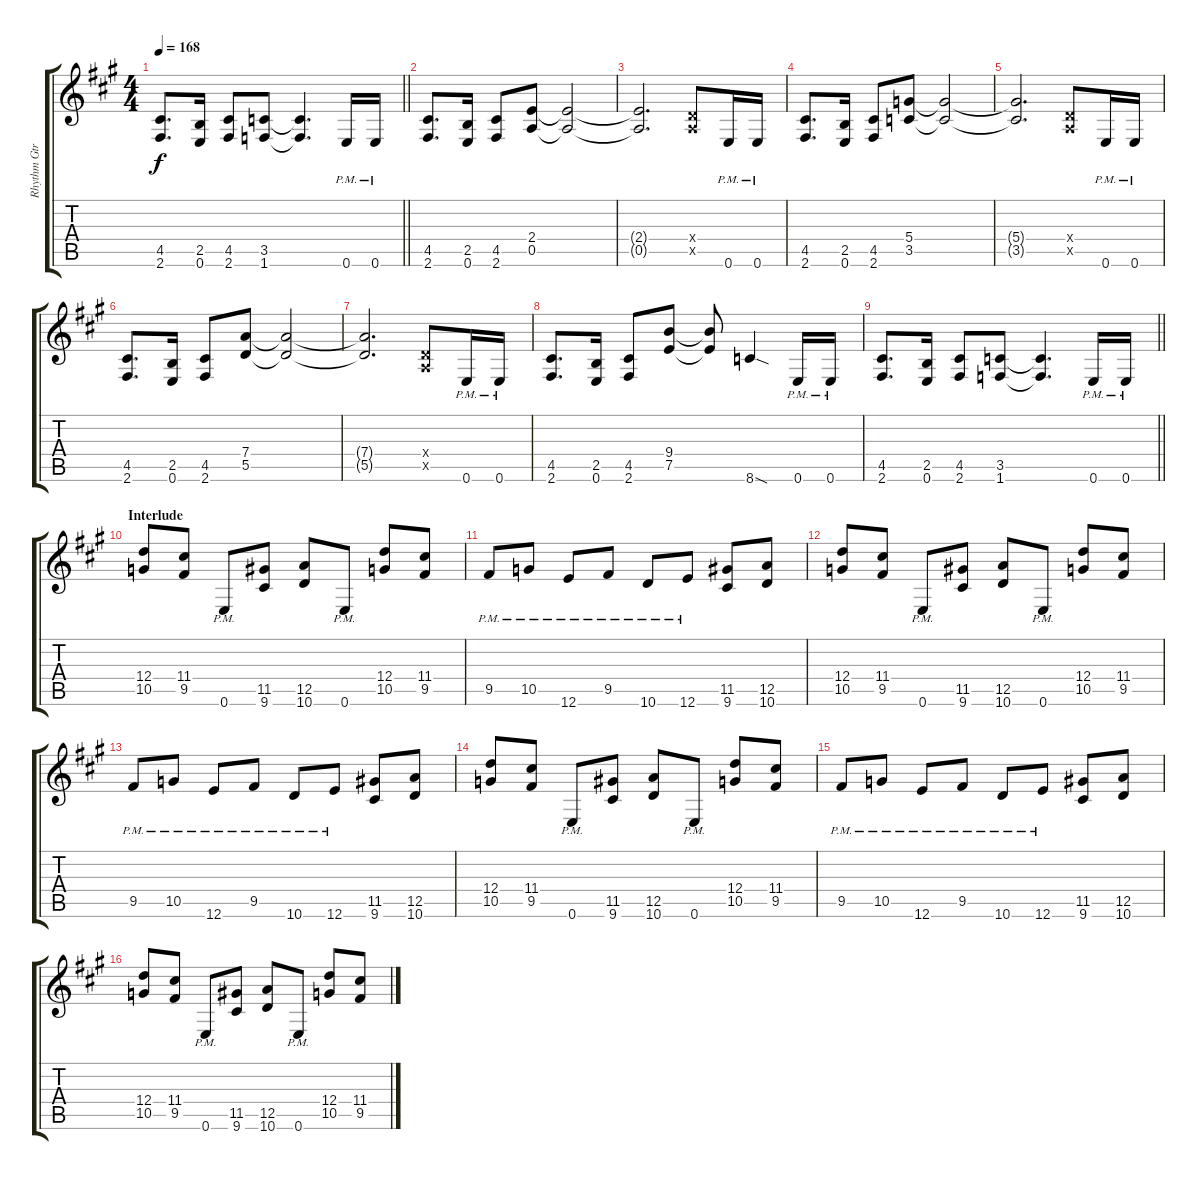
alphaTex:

\track ("Rhythm Gtr. 2" "Rhythm Gtr") {instrument distortionguitar}
\staff {score tabs}
\tuning (E4 B3 G3 D3 A2 E2) {hide}
\ts (4 4)
\tempo 168
\clef g2
\barLineRight lightlight
\ks a
(4.5 2.6).8{d dy f} (2.5 0.6).16 (4.5 2.6).8 (3.5 1.6).8 (3.5{t} 1.6{t}).4{d} 0.6{pm}.16 0.6{pm}.16 |
(4.5 2.6).8{d} (2.5 0.6).16 (4.5 2.6).8 (2.4 0.5).8 (2.4{t} 0.5{t}).2 |
(2.4{t} 0.5{t}).2{d} (0.4{x} 0.5{x}).8 0.6{pm}.16 0.6{pm}.16 |
(4.5 2.6).8{d} (2.5 0.6).16 (4.5 2.6).8 (5.4 3.5).8 (5.4{t} 3.5{t}).2 |
(5.4{t} 3.5{t}).2{d} (0.4{x} 0.5{x}).8 0.6{pm}.16 0.6{pm}.16 |
(4.5 2.6).8{d} (2.5 0.6).16 (4.5 2.6).8 (7.4 5.5).8 (7.4{t} 5.5{t}).2 |
(7.4{t} 5.5{t}).2{d} (0.4{x} 0.5{x}).8 0.6{pm}.16 0.6{pm}.16 |
(4.5 2.6).8{d} (2.5 0.6).16 (4.5 2.6).8 (9.4 7.5).8 (9.4{t} 7.5{t}).8 8.6{sod}.4 0.6{pm}.16 0.6{pm}.16 |
\barLineRight lightlight
(4.5 2.6).8{d} (2.5 0.6).16 (4.5 2.6).8 (3.5 1.6).8 (3.5{t} 1.6{t}).4{d} 0.6{pm}.16 0.6{pm}.16 |
\section ("" "Interlude")
(12.4 10.5).8 (11.4 9.5).8 0.6{pm}.8 (11.5 9.6).8 (12.5 10.6).8 0.6{pm}.8 (12.4 10.5).8 (11.4 9.5).8 |
9.5{pm}.8 10.5{pm}.8 12.6{pm}.8 9.5{pm}.8 10.6{pm}.8 12.6{pm}.8 (11.5 9.6).8 (12.5 10.6).8 |
(12.4 10.5).8 (11.4 9.5).8 0.6{pm}.8 (11.5 9.6).8 (12.5 10.6).8 0.6{pm}.8 (12.4 10.5).8 (11.4 9.5).8 |
9.5{pm}.8 10.5{pm}.8 12.6{pm}.8 9.5{pm}.8 10.6{pm}.8 12.6{pm}.8 (11.5 9.6).8 (12.5 10.6).8 |
(12.4 10.5).8 (11.4 9.5).8 0.6{pm}.8 (11.5 9.6).8 (12.5 10.6).8 0.6{pm}.8 (12.4 10.5).8 (11.4 9.5).8 |
9.5{pm}.8 10.5{pm}.8 12.6{pm}.8 9.5{pm}.8 10.6{pm}.8 12.6{pm}.8 (11.5 9.6).8 (12.5 10.6).8 |
(12.4 10.5).8 (11.4 9.5).8 0.6{pm}.8 (11.5 9.6).8 (12.5 10.6).8 0.6{pm}.8 (12.4 10.5).8 (11.4 9.5).8
